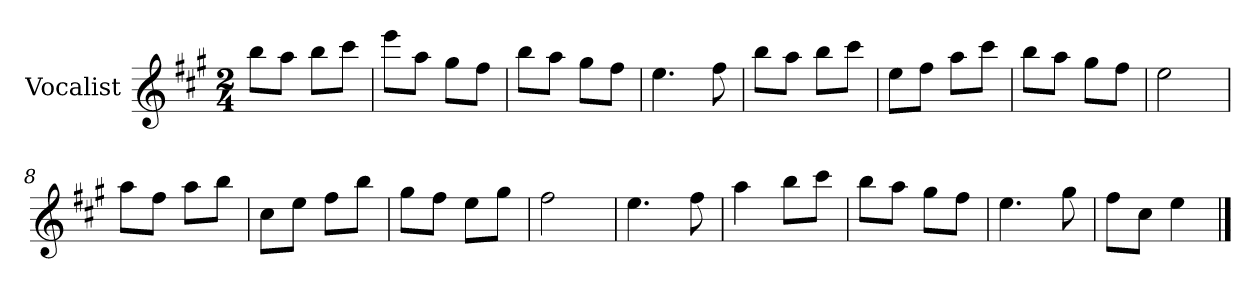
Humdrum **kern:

**kern
*part1
*staff1
*I"Vocalist
*k[f#c#g#]
*A:
*M2/4
=
8bbL
8aaJ
8bbL
8ccc#J
=1
8eeeL
8aaJ
8gg#L
8ff#J
=2
8bbL
8aaJ
8gg#L
8ff#J
=3
4.ee
8ff#
=4
8bbL
8aaJ
8bbL
8ccc#J
=5
8eeL
8ff#J
8aaL
8ccc#J
=6
8bbL
8aaJ
8gg#L
8ff#J
=7
2ee
=8
8aaL
8ff#J
8aaL
8bbJ
=9
8cc#L
8eeJ
8ff#L
8bbJ
=10
8gg#L
8ff#J
8eeL
8gg#J
=11
2ff#
=12
4.ee
8ff#
=13
4aa
8bbL
8ccc#J
=14
8bbL
8aaJ
8gg#L
8ff#J
=15
4.ee
8gg#
=16
8ff#L
8cc#J
4ee
==
*-
